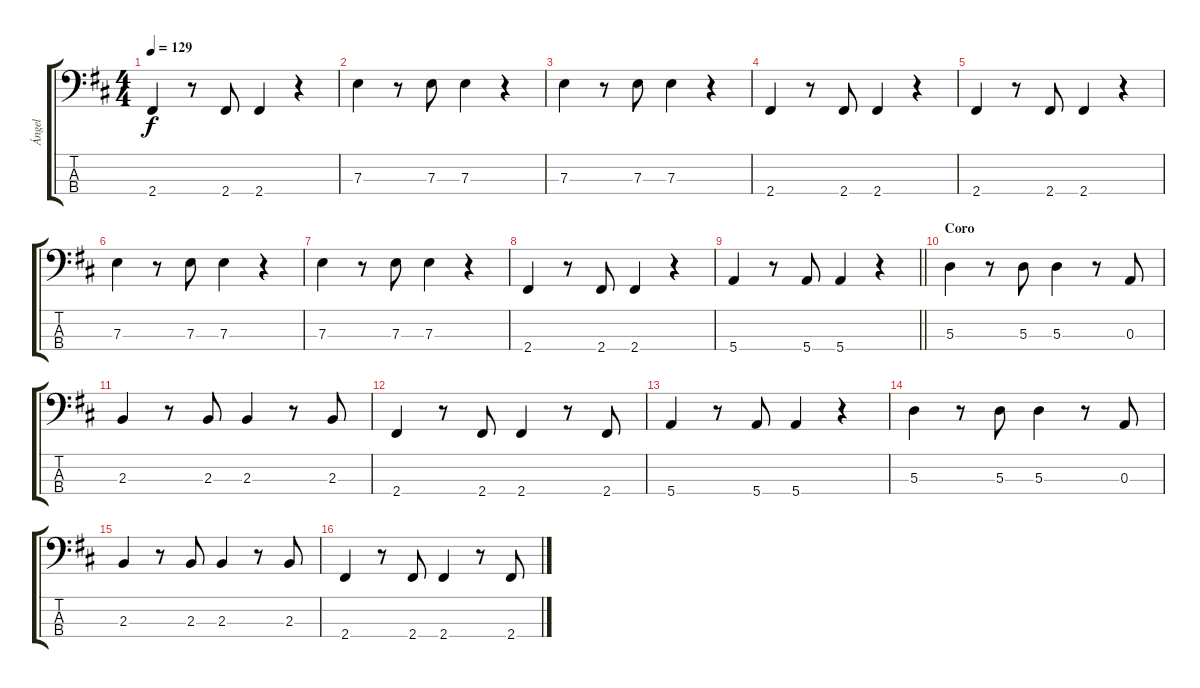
\track ("Ángel" "Ángel") {instrument electricbassfinger}
\staff {score tabs}
\tuning (G2 D2 A1 E1) {hide}
\ts (4 4)
\tempo 129
\clef f4
\ks d
2.4.4{dy f} r.8 2.4.8 2.4.4 r.4 |
7.3.4 r.8 7.3.8 7.3.4 r.4 |
7.3.4 r.8 7.3.8 7.3.4 r.4 |
2.4.4 r.8 2.4.8 2.4.4 r.4 |
2.4.4 r.8 2.4.8 2.4.4 r.4 |
7.3.4 r.8 7.3.8 7.3.4 r.4 |
7.3.4 r.8 7.3.8 7.3.4 r.4 |
2.4.4 r.8 2.4.8 2.4.4 r.4 |
\barLineRight lightlight
5.4.4 r.8 5.4.8 5.4.4 r.4 |
\section ("" "Coro")
5.3.4 r.8 5.3.8 5.3.4 r.8 0.3.8 |
2.3.4 r.8 2.3.8 2.3.4 r.8 2.3.8 |
2.4.4 r.8 2.4.8 2.4.4 r.8 2.4.8 |
5.4.4 r.8 5.4.8 5.4.4 r.4 |
5.3.4 r.8 5.3.8 5.3.4 r.8 0.3.8 |
2.3.4 r.8 2.3.8 2.3.4 r.8 2.3.8 |
2.4.4 r.8 2.4.8 2.4.4 r.8 2.4.8
